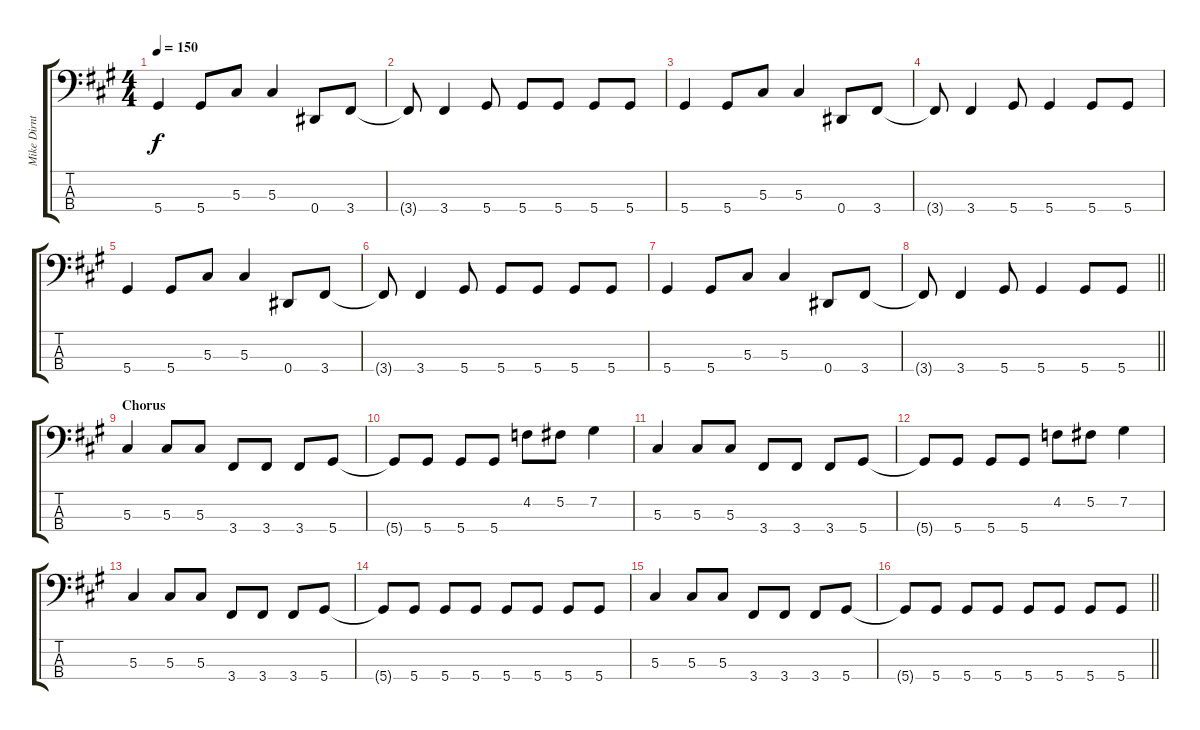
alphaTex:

\track ("Mike Dirnt (Bass)" "Mike Dirnt") {instrument electricbassfinger}
\staff {score tabs}
\tuning (Gb2 Db2 Ab1 Eb1) {hide}
\ts (4 4)
\tempo 150
\clef f4
\ks a
5.4.4{dy f} 5.4.8 5.3.8 5.3.4 0.4.8 3.4.8 |
3.4{t}.8 3.4.4 5.4.8 5.4.8 5.4.8 5.4.8 5.4.8 |
5.4.4 5.4.8 5.3.8 5.3.4 0.4.8 3.4.8 |
3.4{t}.8 3.4.4 5.4.8 5.4.4 5.4.8 5.4.8 |
5.4.4 5.4.8 5.3.8 5.3.4 0.4.8 3.4.8 |
3.4{t}.8 3.4.4 5.4.8 5.4.8 5.4.8 5.4.8 5.4.8 |
5.4.4 5.4.8 5.3.8 5.3.4 0.4.8 3.4.8 |
\barLineRight lightlight
3.4{t}.8 3.4.4 5.4.8 5.4.4 5.4.8 5.4.8 |
\section ("" "Chorus")
5.3.4 5.3.8 5.3.8 3.4.8 3.4.8 3.4.8 5.4.8 |
5.4{t}.8 5.4.8 5.4.8 5.4.8 4.2.8 5.2.8 7.2.4 |
5.3.4 5.3.8 5.3.8 3.4.8 3.4.8 3.4.8 5.4.8 |
5.4{t}.8 5.4.8 5.4.8 5.4.8 4.2.8 5.2.8 7.2.4 |
5.3.4 5.3.8 5.3.8 3.4.8 3.4.8 3.4.8 5.4.8 |
5.4{t}.8 5.4.8 5.4.8 5.4.8 5.4.8 5.4.8 5.4.8 5.4.8 |
5.3.4 5.3.8 5.3.8 3.4.8 3.4.8 3.4.8 5.4.8 |
\barLineRight lightlight
5.4{t}.8 5.4.8 5.4.8 5.4.8 5.4.8 5.4.8 5.4.8 5.4.8
